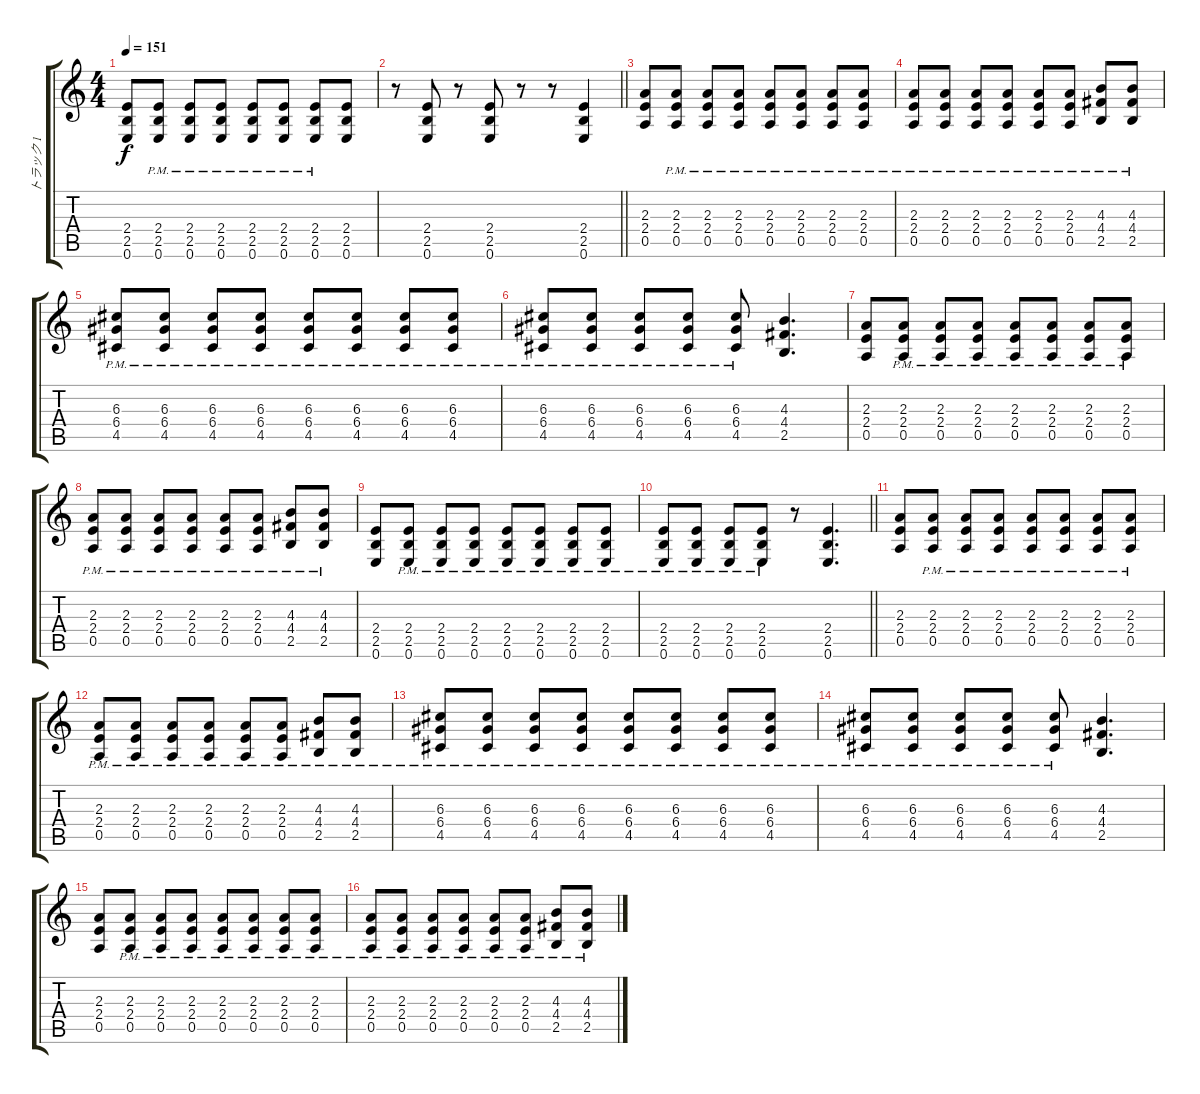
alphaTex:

\track ("トラック 1" "トラック 1") {instrument overdrivenguitar}
\staff {score tabs}
\tuning (E4 B3 G3 D3 A2 E2) {hide}
\ts (4 4)
\tempo 151
\clef g2
\ks c
(2.4 2.5 0.6).8{dy f} (2.4{pm} 2.5{pm} 0.6{pm}).8 (2.4{pm} 2.5{pm} 0.6{pm}).8 (2.4{pm} 2.5{pm} 0.6{pm}).8 (2.4{pm} 2.5{pm} 0.6{pm}).8 (2.4{pm} 2.5{pm} 0.6{pm}).8 (2.4{pm} 2.5{pm} 0.6{pm}).8 (2.4 2.5 0.6).8 |
\barLineRight lightlight
r.8 (2.4 2.5 0.6).8 r.8 (2.4 2.5 0.6).8 r.8 r.8 (2.4 2.5 0.6).4 |
(2.3 2.4 0.5).8 (2.3{pm} 2.4{pm} 0.5{pm}).8 (2.3{pm} 2.4{pm} 0.5{pm}).8 (2.3{pm} 2.4{pm} 0.5{pm}).8 (2.3{pm} 2.4{pm} 0.5{pm}).8 (2.3{pm} 2.4{pm} 0.5{pm}).8 (2.3{pm} 2.4{pm} 0.5{pm}).8 (2.3{pm} 2.4{pm} 0.5{pm}).8 |
(2.3{pm} 2.4{pm} 0.5{pm}).8 (2.3{pm} 2.4{pm} 0.5{pm}).8 (2.3{pm} 2.4{pm} 0.5{pm}).8 (2.3{pm} 2.4{pm} 0.5{pm}).8 (2.3{pm} 2.4{pm} 0.5{pm}).8 (2.3{pm} 2.4{pm} 0.5{pm}).8 (4.3{pm} 4.4{pm} 2.5{pm}).8 (4.3{pm} 4.4{pm} 2.5).8 |
(6.3{pm} 6.4{pm} 4.5{pm}).8 (6.3{pm} 6.4{pm} 4.5{pm}).8 (6.3{pm} 6.4{pm} 4.5{pm}).8 (6.3{pm} 6.4{pm} 4.5{pm}).8 (6.3{pm} 6.4{pm} 4.5{pm}).8 (6.3{pm} 6.4{pm} 4.5{pm}).8 (6.3{pm} 6.4{pm} 4.5{pm}).8 (6.3{pm} 6.4{pm} 4.5{pm}).8 |
(6.3{pm} 6.4{pm} 4.5{pm}).8 (6.3{pm} 6.4{pm} 4.5{pm}).8 (6.3{pm} 6.4{pm} 4.5{pm}).8 (6.3{pm} 6.4{pm} 4.5{pm}).8 (6.3{pm} 6.4{pm} 4.5{pm}).8 (4.3 4.4 2.5).4{d} |
(2.3 2.4 0.5).8 (2.3{pm} 2.4{pm} 0.5{pm}).8 (2.3{pm} 2.4{pm} 0.5{pm}).8 (2.3{pm} 2.4{pm} 0.5{pm}).8 (2.3{pm} 2.4{pm} 0.5{pm}).8 (2.3{pm} 2.4{pm} 0.5{pm}).8 (2.3{pm} 2.4{pm} 0.5{pm}).8 (2.3{pm} 2.4{pm} 0.5{pm}).8 |
(2.3{pm} 2.4{pm} 0.5{pm}).8 (2.3{pm} 2.4{pm} 0.5{pm}).8 (2.3{pm} 2.4{pm} 0.5{pm}).8 (2.3{pm} 2.4{pm} 0.5{pm}).8 (2.3{pm} 2.4{pm} 0.5{pm}).8 (2.3{pm} 2.4{pm} 0.5{pm}).8 (4.3{pm} 4.4{pm} 2.5{pm}).8 (4.3{pm} 4.4{pm} 2.5).8 |
(2.4 2.5 0.6).8 (2.4{pm} 2.5{pm} 0.6{pm}).8 (2.4{pm} 2.5{pm} 0.6{pm}).8 (2.4{pm} 2.5{pm} 0.6{pm}).8 (2.4{pm} 2.5{pm} 0.6{pm}).8 (2.4{pm} 2.5{pm} 0.6{pm}).8 (2.4{pm} 2.5{pm} 0.6{pm}).8 (2.4{pm} 2.5{pm} 0.6{pm}).8 |
\barLineRight lightlight
(2.4{pm} 2.5{pm} 0.6{pm}).8 (2.4{pm} 2.5{pm} 0.6{pm}).8 (2.4{pm} 2.5{pm} 0.6{pm}).8 (2.4{pm} 2.5{pm} 0.6{pm}).8 r.8 (2.4 2.5 0.6).4{d} |
(2.3 2.4 0.5).8 (2.3{pm} 2.4{pm} 0.5{pm}).8 (2.3{pm} 2.4{pm} 0.5{pm}).8 (2.3{pm} 2.4{pm} 0.5{pm}).8 (2.3{pm} 2.4{pm} 0.5{pm}).8 (2.3{pm} 2.4{pm} 0.5{pm}).8 (2.3{pm} 2.4{pm} 0.5{pm}).8 (2.3{pm} 2.4{pm} 0.5{pm}).8 |
(2.3{pm} 2.4{pm} 0.5{pm}).8 (2.3{pm} 2.4{pm} 0.5{pm}).8 (2.3{pm} 2.4{pm} 0.5{pm}).8 (2.3{pm} 2.4{pm} 0.5{pm}).8 (2.3{pm} 2.4{pm} 0.5{pm}).8 (2.3{pm} 2.4{pm} 0.5{pm}).8 (4.3{pm} 4.4{pm} 2.5{pm}).8 (4.3{pm} 4.4{pm} 2.5).8 |
(6.3{pm} 6.4{pm} 4.5{pm}).8 (6.3{pm} 6.4{pm} 4.5{pm}).8 (6.3{pm} 6.4{pm} 4.5{pm}).8 (6.3{pm} 6.4{pm} 4.5{pm}).8 (6.3{pm} 6.4{pm} 4.5{pm}).8 (6.3{pm} 6.4{pm} 4.5{pm}).8 (6.3{pm} 6.4{pm} 4.5{pm}).8 (6.3{pm} 6.4{pm} 4.5{pm}).8 |
(6.3{pm} 6.4{pm} 4.5{pm}).8 (6.3{pm} 6.4{pm} 4.5{pm}).8 (6.3{pm} 6.4{pm} 4.5{pm}).8 (6.3{pm} 6.4{pm} 4.5{pm}).8 (6.3{pm} 6.4{pm} 4.5{pm}).8 (4.3 4.4 2.5).4{d} |
(2.3 2.4 0.5).8 (2.3{pm} 2.4{pm} 0.5{pm}).8 (2.3{pm} 2.4{pm} 0.5{pm}).8 (2.3{pm} 2.4{pm} 0.5{pm}).8 (2.3{pm} 2.4{pm} 0.5{pm}).8 (2.3{pm} 2.4{pm} 0.5{pm}).8 (2.3{pm} 2.4{pm} 0.5{pm}).8 (2.3{pm} 2.4{pm} 0.5{pm}).8 |
(2.3{pm} 2.4{pm} 0.5{pm}).8 (2.3{pm} 2.4{pm} 0.5{pm}).8 (2.3{pm} 2.4{pm} 0.5{pm}).8 (2.3{pm} 2.4{pm} 0.5{pm}).8 (2.3{pm} 2.4{pm} 0.5{pm}).8 (2.3{pm} 2.4{pm} 0.5{pm}).8 (4.3{pm} 4.4{pm} 2.5{pm}).8 (4.3{pm} 4.4{pm} 2.5).8
